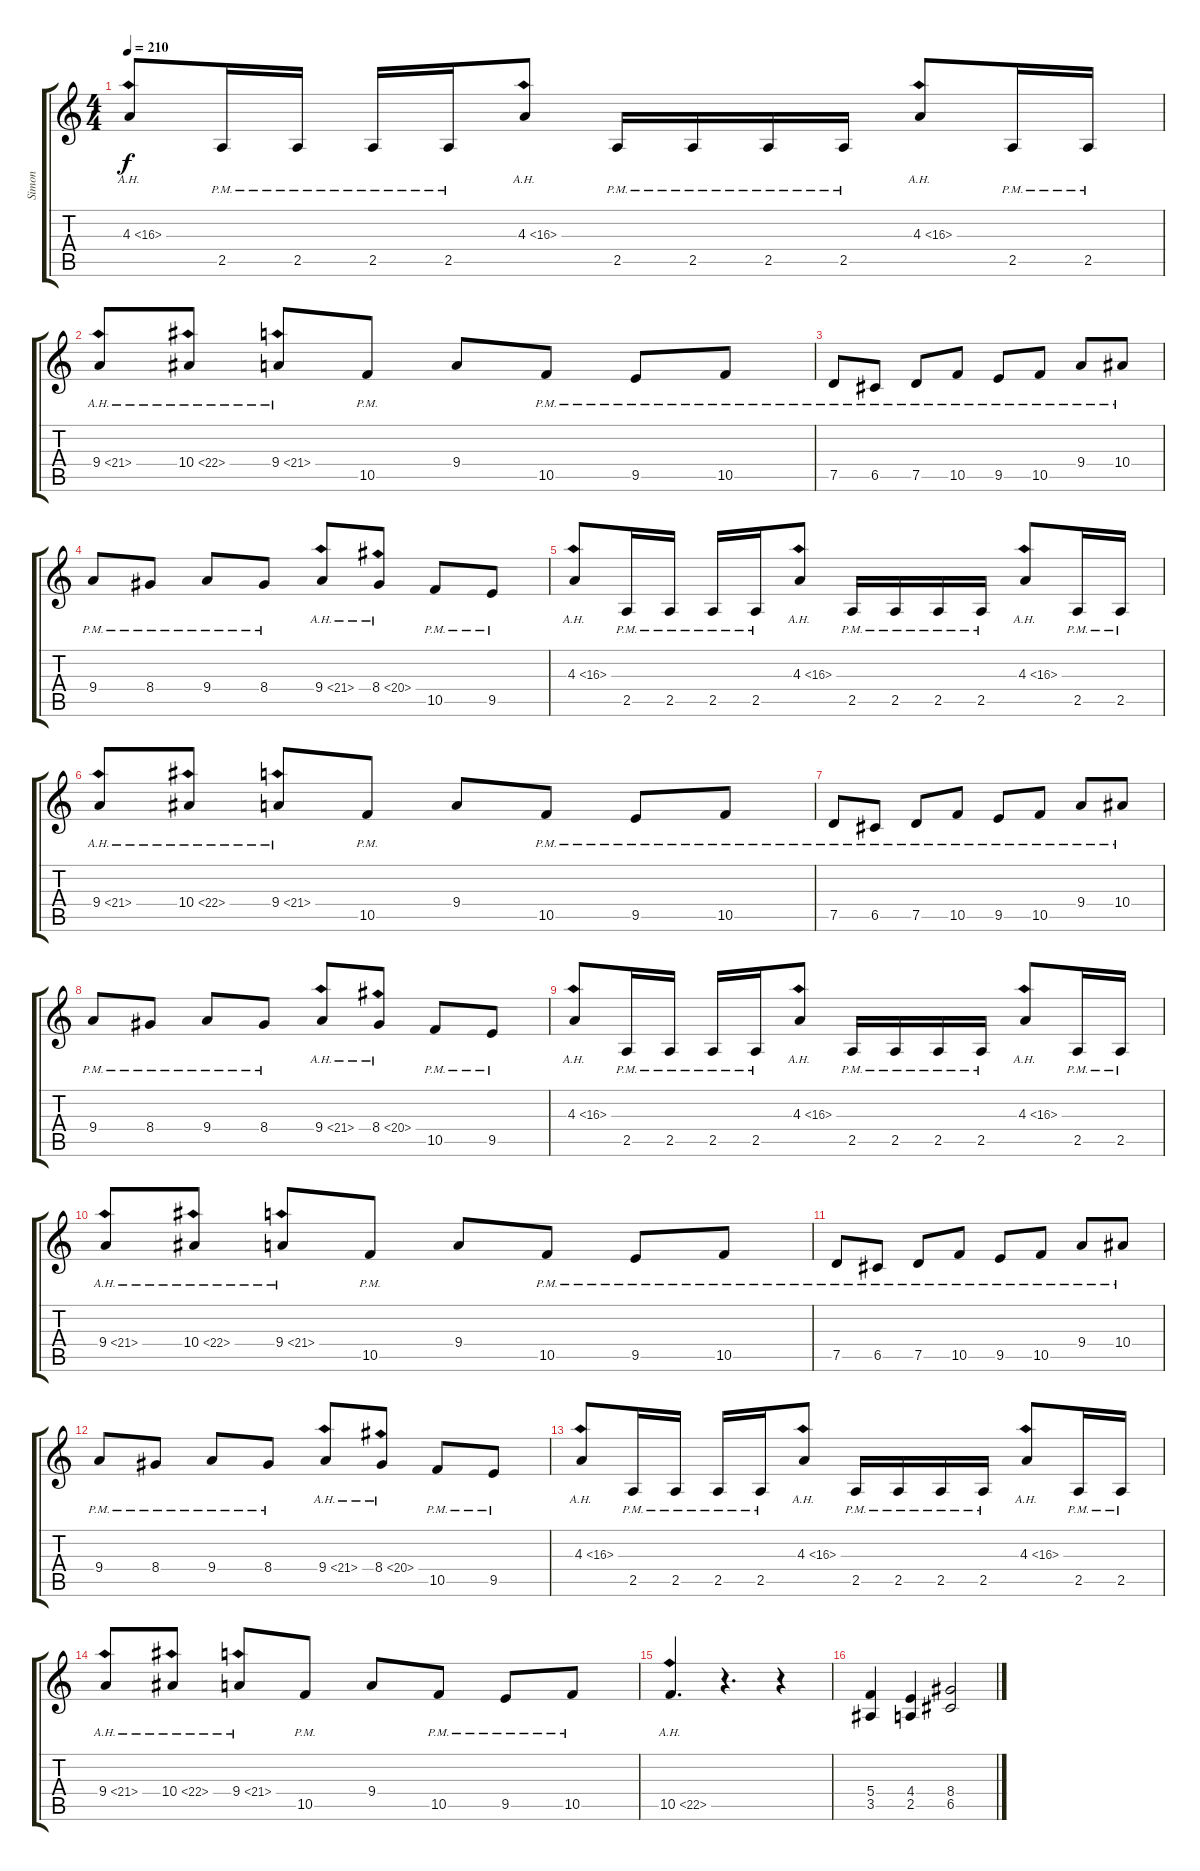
\track ("Simon" "Simon") {instrument distortionguitar}
\staff {score tabs}
\tuning (D4 A3 F3 C3 G2 D2) {hide}
\ts (4 4)
\tempo 210
\clef g2
\ks c
4.3{ah 12}.8{dy f} 2.5{pm}.16 2.5{pm}.16 2.5{pm}.16 2.5{pm}.16 4.3{ah 12}.8 2.5{pm}.16 2.5{pm}.16 2.5{pm}.16 2.5{pm}.16 4.3{ah 12}.8 2.5{pm}.16 2.5{pm}.16 |
9.4{ah 12}.8 10.4{ah 12}.8 9.4{ah 12}.8 10.5{pm}.8 9.4.8 10.5{pm}.8 9.5{pm}.8 10.5{pm}.8 |
7.5{pm}.8 6.5{pm}.8 7.5{pm}.8 10.5{pm}.8 9.5{pm}.8 10.5{pm}.8 9.4{pm}.8 10.4{pm}.8 |
9.4{pm}.8 8.4{pm}.8 9.4{pm}.8 8.4{pm}.8 9.4{ah 12}.8 8.4{ah 12}.8 10.5{pm}.8 9.5{pm}.8 |
4.3{ah 12}.8 2.5{pm}.16 2.5{pm}.16 2.5{pm}.16 2.5{pm}.16 4.3{ah 12}.8 2.5{pm}.16 2.5{pm}.16 2.5{pm}.16 2.5{pm}.16 4.3{ah 12}.8 2.5{pm}.16 2.5{pm}.16 |
9.4{ah 12}.8 10.4{ah 12}.8 9.4{ah 12}.8 10.5{pm}.8 9.4.8 10.5{pm}.8 9.5{pm}.8 10.5{pm}.8 |
7.5{pm}.8 6.5{pm}.8 7.5{pm}.8 10.5{pm}.8 9.5{pm}.8 10.5{pm}.8 9.4{pm}.8 10.4{pm}.8 |
9.4{pm}.8 8.4{pm}.8 9.4{pm}.8 8.4{pm}.8 9.4{ah 12}.8 8.4{ah 12}.8 10.5{pm}.8 9.5{pm}.8 |
4.3{ah 12}.8 2.5{pm}.16 2.5{pm}.16 2.5{pm}.16 2.5{pm}.16 4.3{ah 12}.8 2.5{pm}.16 2.5{pm}.16 2.5{pm}.16 2.5{pm}.16 4.3{ah 12}.8 2.5{pm}.16 2.5{pm}.16 |
9.4{ah 12}.8 10.4{ah 12}.8 9.4{ah 12}.8 10.5{pm}.8 9.4.8 10.5{pm}.8 9.5{pm}.8 10.5{pm}.8 |
7.5{pm}.8 6.5{pm}.8 7.5{pm}.8 10.5{pm}.8 9.5{pm}.8 10.5{pm}.8 9.4{pm}.8 10.4{pm}.8 |
9.4{pm}.8 8.4{pm}.8 9.4{pm}.8 8.4{pm}.8 9.4{ah 12}.8 8.4{ah 12}.8 10.5{pm}.8 9.5{pm}.8 |
4.3{ah 12}.8 2.5{pm}.16 2.5{pm}.16 2.5{pm}.16 2.5{pm}.16 4.3{ah 12}.8 2.5{pm}.16 2.5{pm}.16 2.5{pm}.16 2.5{pm}.16 4.3{ah 12}.8 2.5{pm}.16 2.5{pm}.16 |
9.4{ah 12}.8 10.4{ah 12}.8 9.4{ah 12}.8 10.5{pm}.8 9.4.8 10.5{pm}.8 9.5{pm}.8 10.5{pm}.8 |
10.5{ah 12}.4{d} r.4{d} r.4 |
(5.4 3.5).4 (4.4 2.5).4 (8.4 6.5).2
